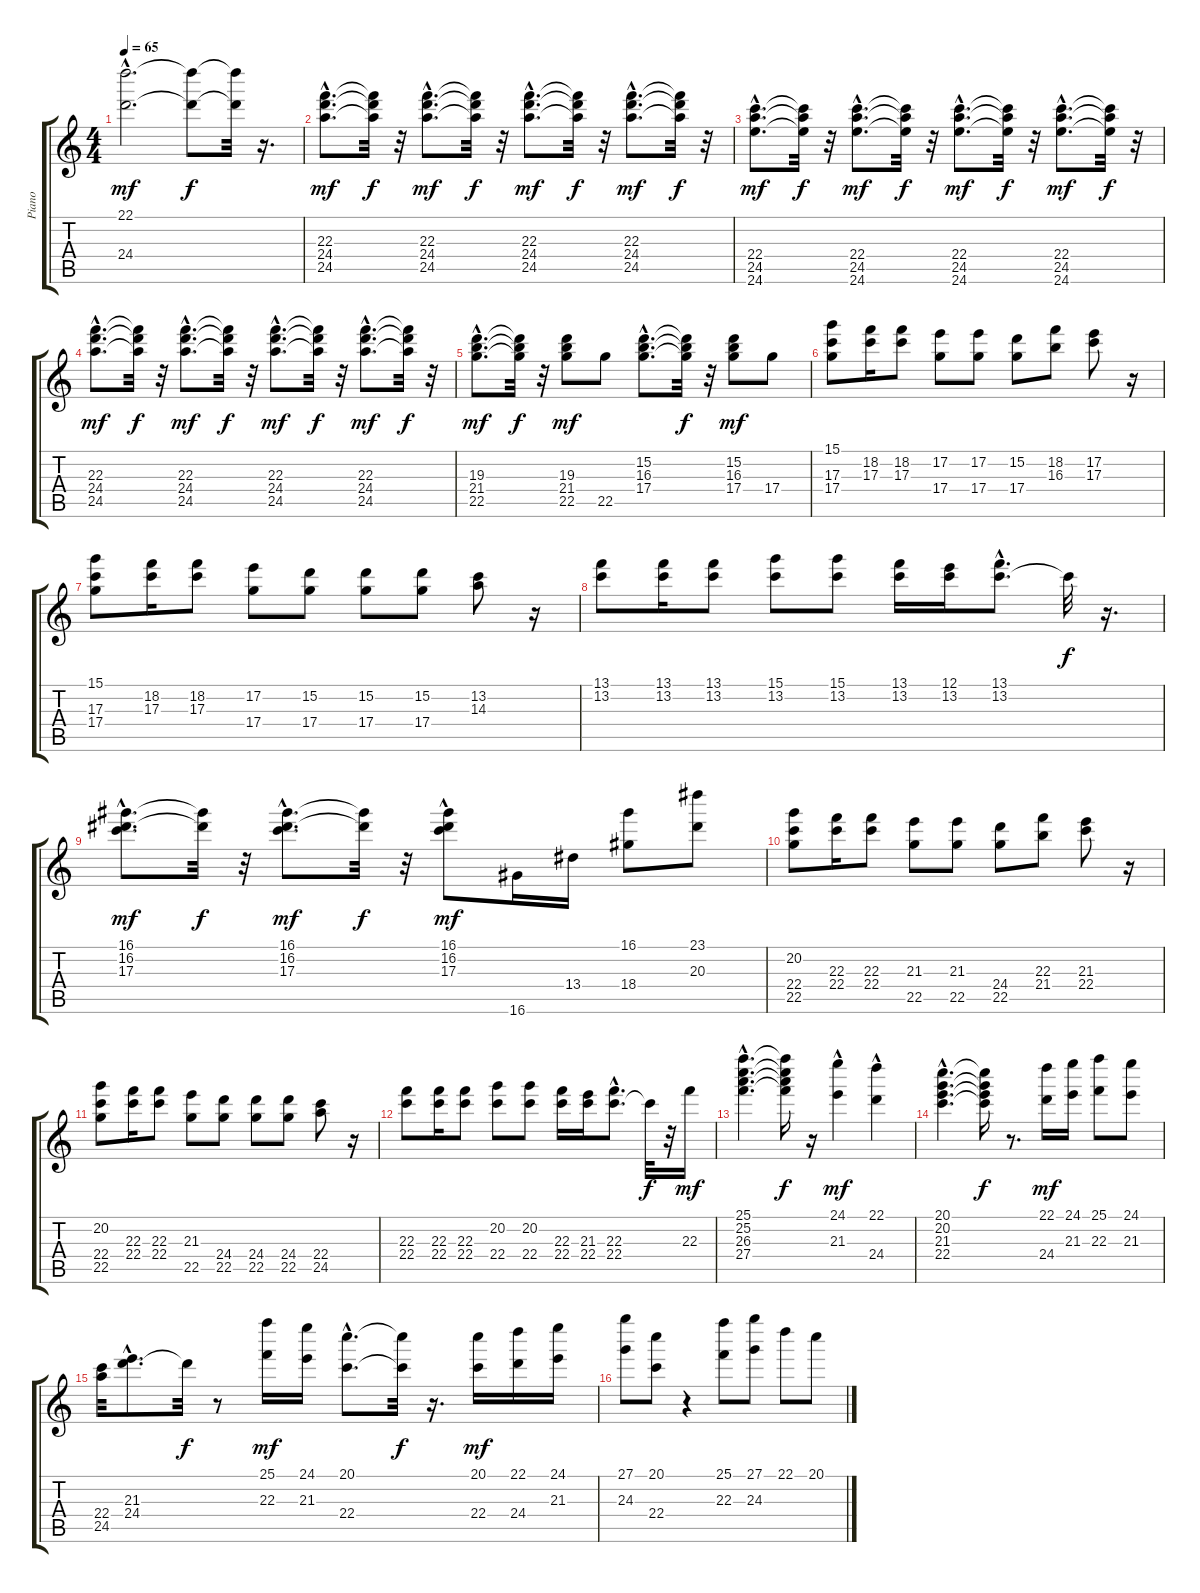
\track ("Piano" "Piano") {instrument distortionguitar}
\staff {score tabs}
\tuning (E4 B3 G3 D3 A2 E2) {hide}
\ts (4 4)
\tempo 65
\clef g2
\ks c
(22.1{hac} 24.4{hac}).2{d dy mf} (22.1{t} 24.4{t}).8{dy f} (22.1{t} 24.4{t}).32 r.16{d} |
(22.3{hac} 24.4{hac} 24.5{hac}).8{d dy mf} (22.3{t} 24.4{t} 24.5{t}).32{dy f} r.32 (22.3{hac} 24.4{hac} 24.5{hac}).8{d dy mf} (22.3{t} 24.4{t} 24.5{t}).32{dy f} r.32 (22.3{hac} 24.4{hac} 24.5{hac}).8{d dy mf} (22.3{t} 24.4{t} 24.5{t}).32{dy f} r.32 (22.3{hac} 24.4{hac} 24.5{hac}).8{d dy mf} (22.3{t} 24.4{t} 24.5{t}).32{dy f} r.32 |
(22.4{hac} 24.5{hac} 24.6{hac}).8{d dy mf} (22.4{t} 24.5{t} 24.6{t}).32{dy f} r.32 (22.4{hac} 24.5{hac} 24.6{hac}).8{d dy mf} (22.4{t} 24.5{t} 24.6{t}).32{dy f} r.32 (22.4{hac} 24.5{hac} 24.6{hac}).8{d dy mf} (22.4{t} 24.5{t} 24.6{t}).32{dy f} r.32 (22.4{hac} 24.5{hac} 24.6{hac}).8{d dy mf} (22.4{t} 24.5{t} 24.6{t}).32{dy f} r.32 |
(22.3{hac} 24.4{hac} 24.5{hac}).8{d dy mf} (22.3{t} 24.4{t} 24.5{t}).32{dy f} r.32 (22.3{hac} 24.4{hac} 24.5{hac}).8{d dy mf} (22.3{t} 24.4{t} 24.5{t}).32{dy f} r.32 (22.3{hac} 24.4{hac} 24.5{hac}).8{d dy mf} (22.3{t} 24.4{t} 24.5{t}).32{dy f} r.32 (22.3{hac} 24.4{hac} 24.5{hac}).8{d dy mf} (22.3{t} 24.4{t} 24.5{t}).32{dy f} r.32 |
(19.3{hac} 21.4{hac} 22.5{hac}).8{d dy mf} (19.3{t} 21.4{t} 22.5{t}).32{dy f} r.32 (19.3 21.4 22.5).8{dy mf} 22.5.8 (15.2{hac} 16.3{hac} 17.4{hac}).8{d} (15.2{t} 16.3{t} 17.4{t}).32{dy f} r.32 (15.2 16.3 17.4).8{dy mf} 17.4.8 |
(15.1 17.3 17.4).8 (18.2 17.3).16 (18.2 17.3).8 (17.2 17.4).8 (17.2 17.4).8 (15.2 17.4).8 (18.2 16.3).8 (17.2 17.3).8 r.16 |
(15.1 17.3 17.4).8 (18.2 17.3).16 (18.2 17.3).8 (17.2 17.4).8 (15.2 17.4).8 (15.2 17.4).8 (15.2 17.4).8 (13.2 14.3).8 r.16 |
(13.1 13.2).8 (13.1 13.2).16 (13.1 13.2).8 (15.1 13.2).8 (15.1 13.2).8 (13.1 13.2).16 (12.1 13.2).16 (13.1 13.2{hac}).8{d} 13.2{t}.32{dy f} r.16{d} |
(16.1{hac} 16.2{hac} 17.3).8{d dy mf} (16.1{t} 16.2{t}).32{dy f} r.32 (16.1{hac} 16.2{hac} 17.3).8{d dy mf} (16.1{t} 16.2{t}).32{dy f} r.32 (16.1 16.2 17.3{hac}).8{dy mf} 16.6.16 13.4.16 (16.1 18.4).8 (23.1 20.3).8 |
(20.2 22.4 22.5).8 (22.3 22.4).16 (22.3 22.4).8 (21.3 22.5).8 (21.3 22.5).8 (24.4 22.5).8 (22.3 21.4).8 (21.3 22.4).8 r.16 |
(20.2 22.4 22.5).8 (22.3 22.4).16 (22.3 22.4).8 (21.3 22.5).8 (24.4 22.5).8 (24.4 22.5).8 (24.4 22.5).8 (22.4 24.5).8 r.16 |
(22.3 22.4).8 (22.3 22.4).16 (22.3 22.4).8 (20.2 22.4).8 (20.2 22.4).8 (22.3 22.4).16 (21.3 22.4).16 (22.3 22.4{hac}).8{d} 22.4{t}.32{dy f} r.32 22.3.16{dy mf} |
(25.1{hac} 25.2{hac} 26.3{hac} 27.4{hac}).4{d} (25.1{t} 25.2{t} 26.3{t} 27.4{t}).16{dy f} r.16 (24.1{hac} 21.3{hac}).4{dy mf} (22.1{hac} 24.4{hac}).4 |
(20.1{hac} 20.2{hac} 21.3{hac} 22.4{hac}).4{d} (20.1{t} 20.2{t} 21.3{t} 22.4{t}).16{dy f} r.8{d} (22.1 24.4).16{dy mf} (24.1 21.3).16 (25.1 22.3).8 (24.1 21.3).8 |
(22.4 24.5).32 (21.3 24.4{hac}).8{d} 24.4{t}.32{dy f} r.8 (25.1 22.3).16{dy mf} (24.1 21.3).16 (20.1{hac} 22.4{hac}).8{d} (20.1{t} 22.4{t}).32{dy f} r.16{d} (20.1 22.4).16{dy mf} (22.1 24.4).16 (24.1 21.3).16 |
(27.1 24.3).8 (20.1 22.4).8 r.4 (25.1 22.3).8 (27.1 24.3).8 22.1.8 20.1.8
